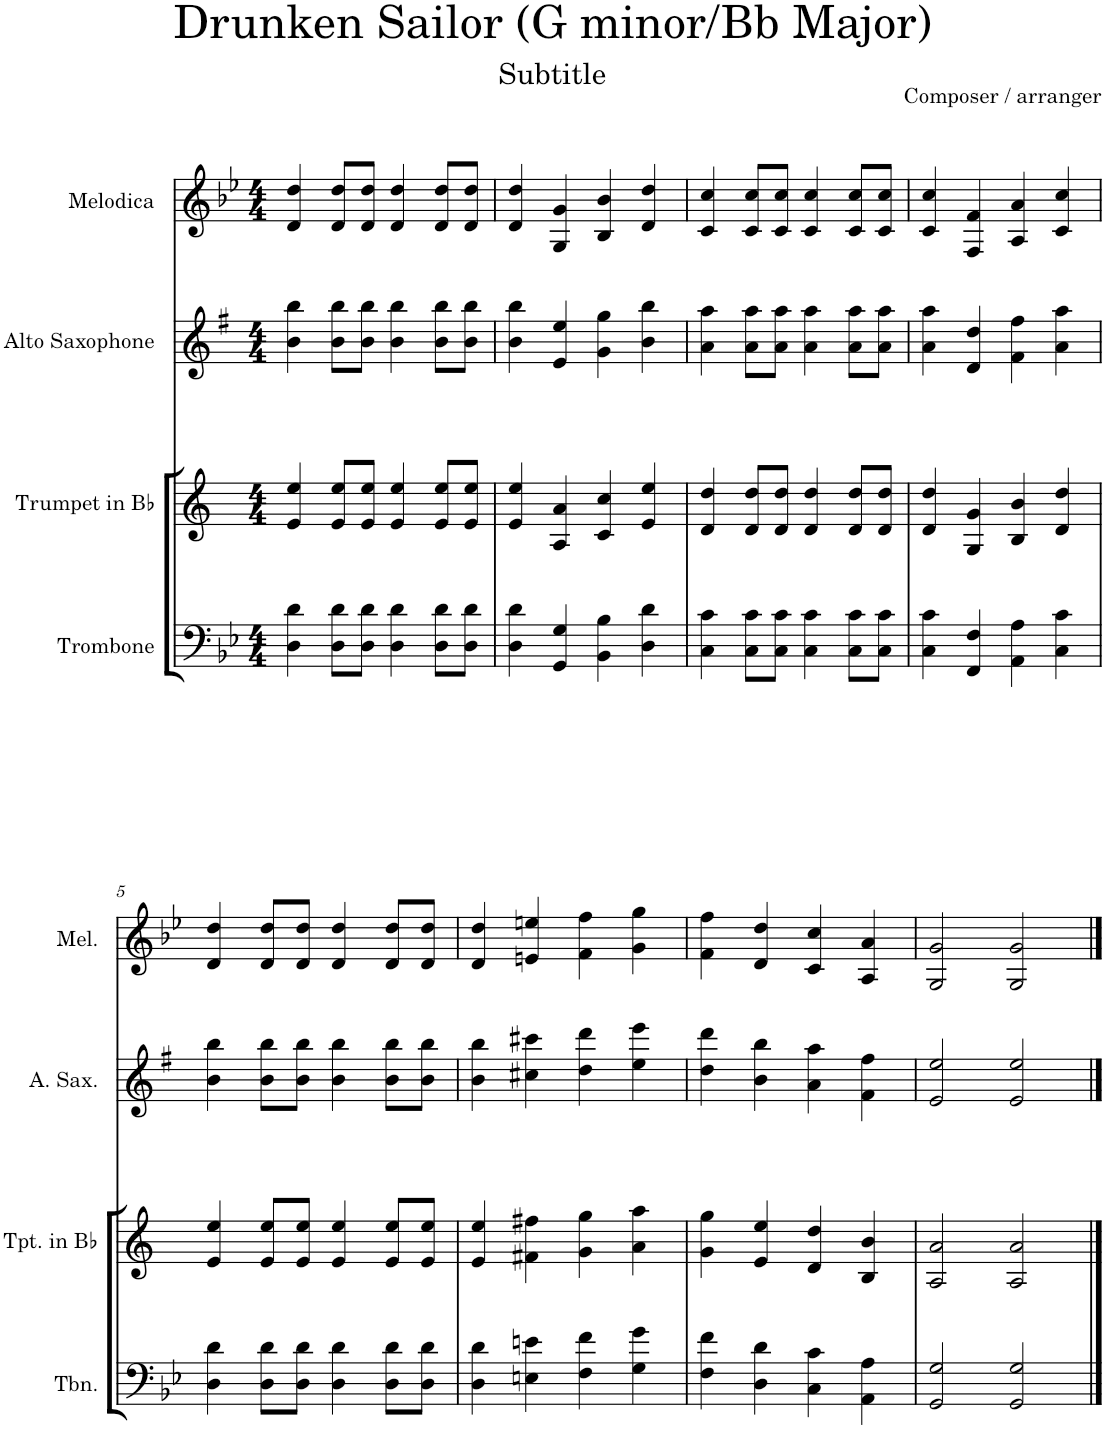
**kern	**kern	**kern	**kern
*part4	*part3	*part2	*part1
*staff4	*staff3	*staff2	*staff1
*I"Trombone	*I"Trumpet in Bb	*I"Alto Saxophone	*I"Melodica
*I'Tbn.	*I'Tpt. in Bb	*I'A. Sax.	*I'Mel.
*clefF4	*clefG2	*clefG2	*clefG2
*	*Trd1c2	*Trd5c9	*
*k[b-e-]	*k[]	*k[f#]	*k[b-e-]
*M4/4	*M4/4	*M4/4	*M4/4
=1	=1	=1	=1
4D\ 4d\	4e/ 4ee/	4b\ 4bb\	4d/ 4dd/
8D\ 8d\L	8e/ 8ee/L	8b\ 8bb\L	8d/ 8dd/L
8D\ 8d\J	8e/ 8ee/J	8b\ 8bb\J	8d/ 8dd/J
4D\ 4d\	4e/ 4ee/	4b\ 4bb\	4d/ 4dd/
8D\ 8d\L	8e/ 8ee/L	8b\ 8bb\L	8d/ 8dd/L
8D\ 8d\J	8e/ 8ee/J	8b\ 8bb\J	8d/ 8dd/J
=2	=2	=2	=2
4D\ 4d\	4e/ 4ee/	4b\ 4bb\	4d/ 4dd/
4GG/ 4G/	4A/ 4a/	4e/ 4ee/	4G/ 4g/
4BB-\ 4B-\	4c/ 4cc/	4g\ 4gg\	4B-/ 4b-/
4D\ 4d\	4e/ 4ee/	4b\ 4bb\	4d/ 4dd/
=3	=3	=3	=3
4C\ 4c\	4d/ 4dd/	4a\ 4aa\	4c/ 4cc/
8C\ 8c\L	8d/ 8dd/L	8a\ 8aa\L	8c/ 8cc/L
8C\ 8c\J	8d/ 8dd/J	8a\ 8aa\J	8c/ 8cc/J
4C\ 4c\	4d/ 4dd/	4a\ 4aa\	4c/ 4cc/
8C\ 8c\L	8d/ 8dd/L	8a\ 8aa\L	8c/ 8cc/L
8C\ 8c\J	8d/ 8dd/J	8a\ 8aa\J	8c/ 8cc/J
=4	=4	=4	=4
4C\ 4c\	4d/ 4dd/	4a\ 4aa\	4c/ 4cc/
4FF/ 4F/	4G/ 4g/	4d/ 4dd/	4F/ 4f/
4AA\ 4A\	4B/ 4b/	4f#\ 4ff#\	4A/ 4a/
4C\ 4c\	4d/ 4dd/	4a\ 4aa\	4c/ 4cc/
!!LO:LB:g=z
=5	=5	=5	=5
4D\ 4d\	4e/ 4ee/	4b\ 4bb\	4d/ 4dd/
8D\ 8d\L	8e/ 8ee/L	8b\ 8bb\L	8d/ 8dd/L
8D\ 8d\J	8e/ 8ee/J	8b\ 8bb\J	8d/ 8dd/J
4D\ 4d\	4e/ 4ee/	4b\ 4bb\	4d/ 4dd/
8D\ 8d\L	8e/ 8ee/L	8b\ 8bb\L	8d/ 8dd/L
8D\ 8d\J	8e/ 8ee/J	8b\ 8bb\J	8d/ 8dd/J
=6	=6	=6	=6
4D\ 4d\	4e/ 4ee/	4b\ 4bb\	4d/ 4dd/
4En\ 4en\	4f#X\ 4ff#X\	4cc#X\ 4ccc#X\	4en/ 4een/
4F\ 4f\	4g\ 4gg\	4dd\ 4ddd\	4f\ 4ff\
4G\ 4g\	4a\ 4aa\	4ee\ 4eee\	4g\ 4gg\
=7	=7	=7	=7
4F\ 4f\	4g\ 4gg\	4dd\ 4ddd\	4f\ 4ff\
4D\ 4d\	4e/ 4ee/	4b\ 4bb\	4d/ 4dd/
4C\ 4c\	4d/ 4dd/	4a\ 4aa\	4c/ 4cc/
4AA\ 4A\	4B/ 4b/	4f#\ 4ff#\	4A/ 4a/
=8	=8	=8	=8
2GG/ 2G/	2A/ 2a/	2e/ 2ee/	2G/ 2g/
2GG/ 2G/	2A/ 2a/	2e/ 2ee/	2G/ 2g/
==	==	==	==
*-	*-	*-	*-
